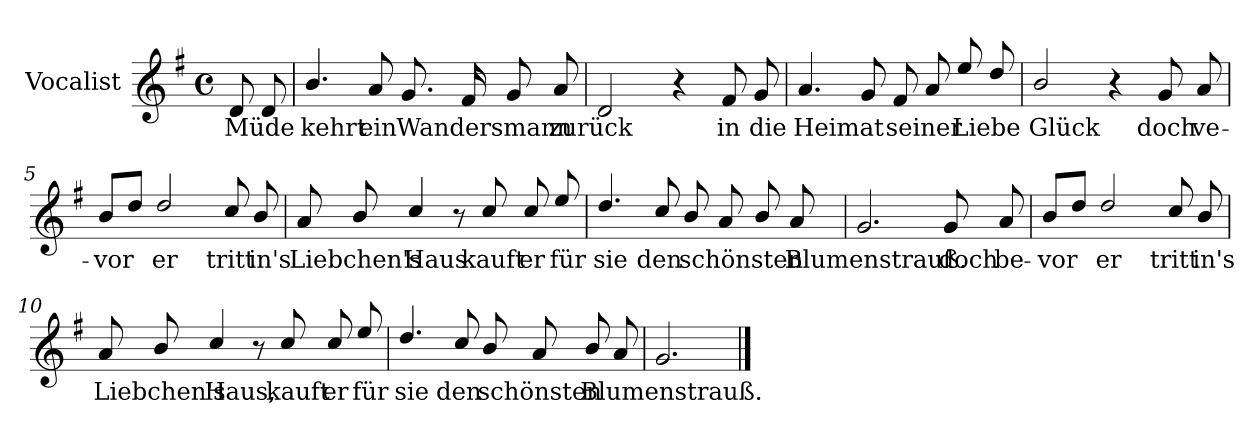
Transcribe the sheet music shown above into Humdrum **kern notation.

**kern	**text
*part1	*part1
*staff1	*staff1
*I"Vocalist	*
*k[f#]	*
*G:	*
*M4/4	*
*met(c)	*
=	=
8d	Müde
8d	.
=1	=1
4.b/	kehrt
8a	ein
8.g	Wandersmann
16f#	.
8g	.
8a	zurück
=2	=2
2d	.
4r	.
8f#	in
8g	die
=3	=3
4.a	Heimat
8g	.
8f#	seiner
8a	.
8ee/	Liebe
8dd/	.
=4	=4
2b/	Glück
4r	.
8g	doch
8a	ve-
=5	=5
8b/L	-vor
8ddJ	.
2dd/	er
8cc/	tritt
8b/	in's
=6	=6
8a	Liebchen's
8b/	.
4cc/	Haus
8r	.
8cc/	kauft
8cc/	er
8ee/	für
=7	=7
4.dd/	sie
8cc/	den
8b/	schönsten
8a	.
8b/	.
8a	Blumenstrauß.
=8	=8
2.g	.
8g	doch
8a	be-
=9	=9
8b/L	-vor
8ddJ	.
2dd/	er
8cc/	tritt
8b/	in's
=10	=10
8a	Liebchen's
8b/	.
4cc/	Haus,
8r	.
8cc/	kauft
8cc/	er
8ee/	für
=11	=11
4.dd/	sie
8cc/	den
8b/	schönsten
8a	.
8b/	Blumenstrauß.
8a	.
=12	=12
2.g	.
==	==
*-	*-
